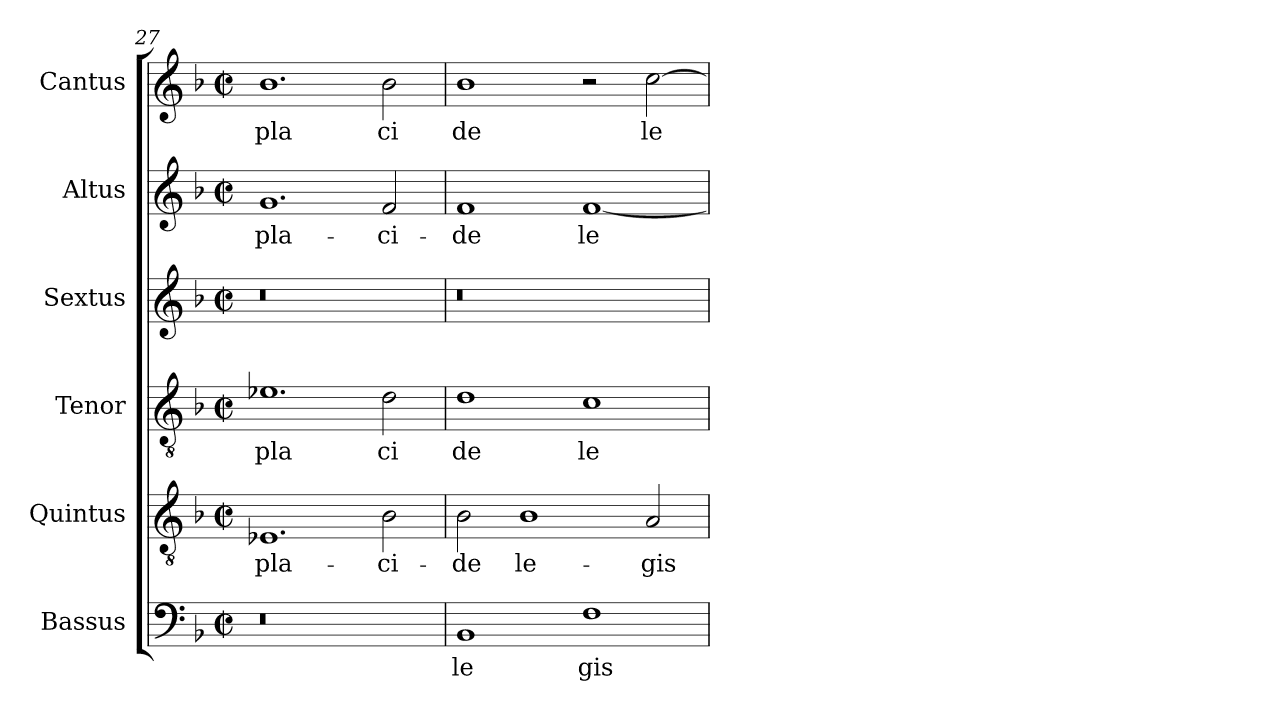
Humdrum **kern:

**kern	**text	**kern	**text	**kern	**text	**kern	**kern	**text	**kern	**text
*part6	*part6	*part5	*part5	*part4	*part4	*part3	*part2	*part2	*part1	*part1
*staff6	*staff6	*staff5	*staff5	*staff4	*staff4	*staff3	*staff2	*staff2	*staff1	*staff1
*I"Bassus	*	*I"Quintus	*	*I"Tenor	*	*I"Sextus	*I"Altus	*	*I"Cantus	*
*clefF4	*	*clefGv2	*	*clefGv2	*	*clefG2	*clefG2	*	*clefG2	*
*k[b-]	*	*k[b-]	*	*k[b-]	*	*k[b-]	*k[b-]	*	*k[b-]	*
*F:	*	*F:	*	*F:	*	*F:	*F:	*	*F:	*
*M2/2	*	*M2/2	*	*M2/2	*	*M2/2	*M2/2	*	*M2/2	*
*met(c|)	*	*met(c|)	*	*met(c|)	*	*met(c|)	*met(c|)	*	*met(c|)	*
=27	=27	=27	=27	=27	=27	=27	=27	=27	=27	=27
!	!	!	!LO:LY:b:cj	!	!LO:LY:b:cj	!	!	!LO:LY:b:cj	!	!LO:LY:b:cj
0r	.	1.E-X	pla-	1.e-X	pla	0r	1.g	pla-	1.b-	pla
!	!	!	!LO:LY:b:cj	!	!LO:LY:b:cj	!	!	!LO:LY:b:cj	!	!LO:LY:b:cj
.	.	2B-\	-ci-	2d\	ci	.	2f/	-ci-	2b-\	ci
=28	=28	=28	=28	=28	=28	=28	=28	=28	=28	=28
!	!LO:LY:b:cj	!	!LO:LY:b:cj	!	!LO:LY:b:cj	!	!	!LO:LY:b:cj	!	!LO:LY:b:cj
1BB-	le	2B-\	-de	1d	de	0r	1f	-de	1b-	de
!	!	!	!LO:LY:b:cj	!	!	!	!	!	!	!
.	.	1B-	le-	.	.	.	.	.	.	.
!	!LO:LY:b:cj	!	!	!	!LO:LY:b:cj	!	!	!LO:LY:b:cj	!	!
1F	gis	.	.	1c	le	.	[<1f	le-	2r	.
!	!	!	!LO:LY:b:cj	!	!	!	!	!	!	!LO:LY:b:cj
.	.	2A/	-gis	.	.	.	.	.	[>2cc\	le
=	=	=	=	=	=	=	=	=	=	=
*-	*-	*-	*-	*-	*-	*-	*-	*-	*-	*-
